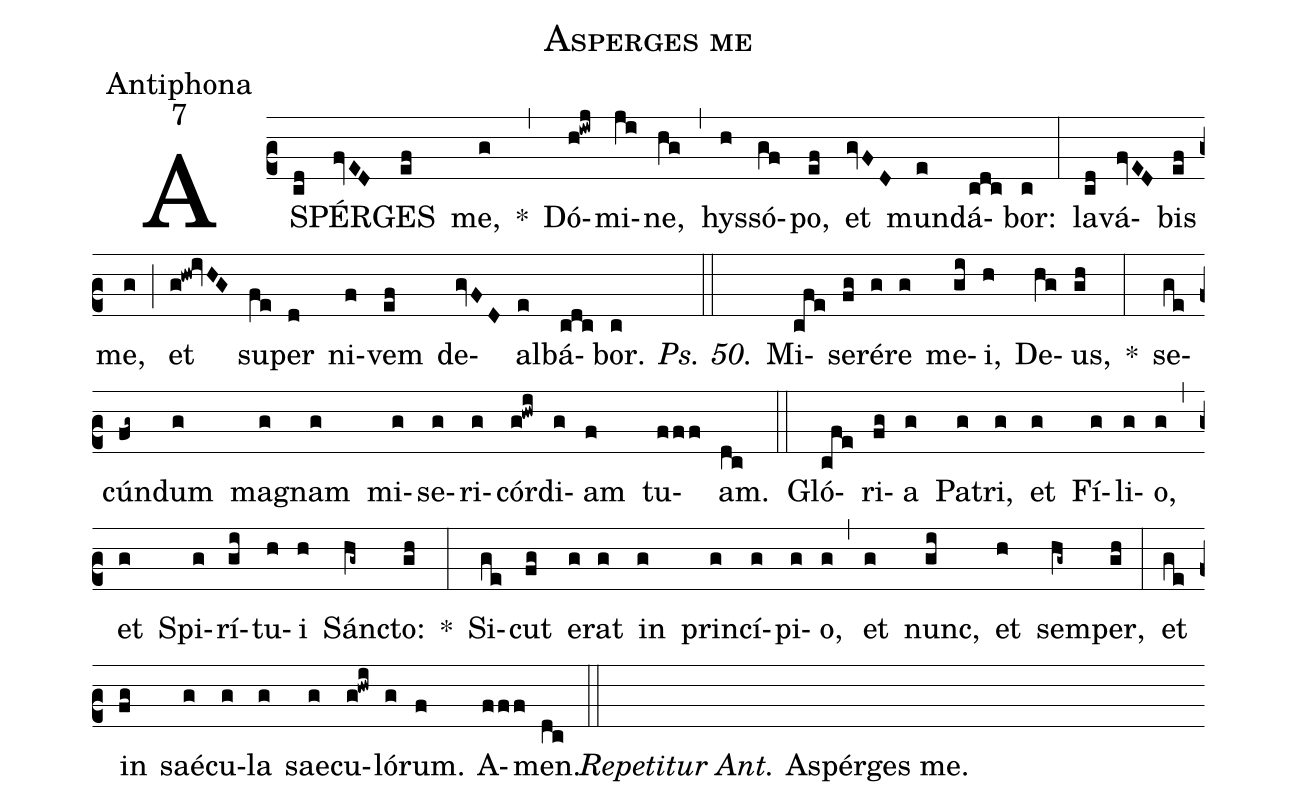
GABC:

name:Asperges me;
office-part:Antiphona;
mode:7;
%%
(c2) AS(cd)PÉR(fvED)GES(ef) me,(g) *(,) Dó(h!iwj)mi(ji)ne,(hg) (,) hys(h)só(gf)po,(ef) et(gvFD) mun(e)dá(cdc)bor:(c) (:) la(cd)vá(fvED)bis(ef) me,(g) (;) et(g!hw!ivHG) su(fe)per(d) ni(f)vem(ef) de(gvFD)al(e)bá(cdc)bor.(c) <i>Ps. 50.</i>(::) Mi(cfe)se(fg)ré(g)re(g) me(gi)i,(h) De(hg)us,(gh) *(:) se(ge)cún(fg~)dum(g) ma(g)gnam(g) mi(g)se(g)ri(g)cór(g!hwi)di(g)am(f) tu(fff)am.(dc) (::) Gló(cfe)ri(fg)a(g) Pa(g)tri,(g) et(g) Fí(g)li(g)o,(g) (,) et(g) Spi(g)rí(gi)tu(h)i(h) Sánc(hg~)to:(gh) *(:) Si(ge)cut(fg) e(g)rat(g) in(g) prin(g)cí(g)pi(g)o,(g) (,) et(g) nunc,(gi) et(h) sem(hg~)per,(gh) (:) et(ge) in(fg) saé(g)cu(g)la(g) sae(g)cu(g!hwi)ló(g)rum.(f) A(fff)men.(dc) (::) <i>Repetitur Ant.</i> Aspérges me.()
